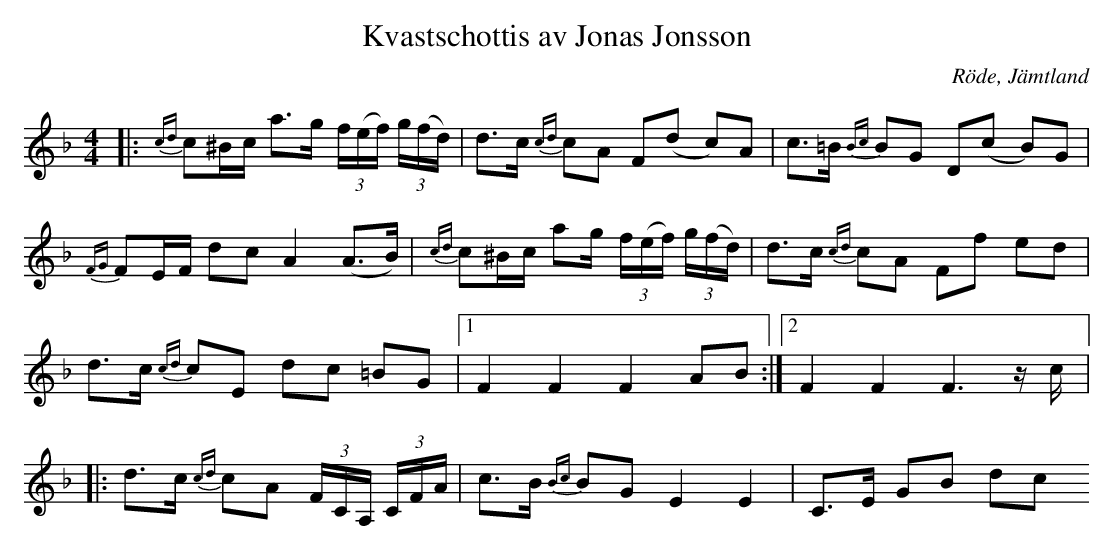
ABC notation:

X:1
T:Kvastschottis av Jonas Jonsson
O:Röde, Jämtland
M:4/4
L:1/16
K:F
|: {cd}c2^Bc a2>g2 (3f(ef) (3g(fd) | d2>c2 {cd}c2A2 F2(d2- c2)A2 | c2>=B2 {Bc}B2G2 D2(c2- B2)G2 | {FG}F2EF d2c2 A4 (A2>B2) | {cd}c2^Bc a2g (3f(ef) (3g(fd) | d2>c2 {cd}c2A2 F2f2 e2d2 | d2>c2 {cd}c2E2 d2c2 =B2G2 |1 F4 F4 F4 A2B2 :|2 F4 F4 F4> z2c ]|: d2>c2 {cd}c2A2 (3FCA, (3CFA | c2>B2 {Bc}B2G2 E4 E4 | C2>E2 G2B2 d2c2
